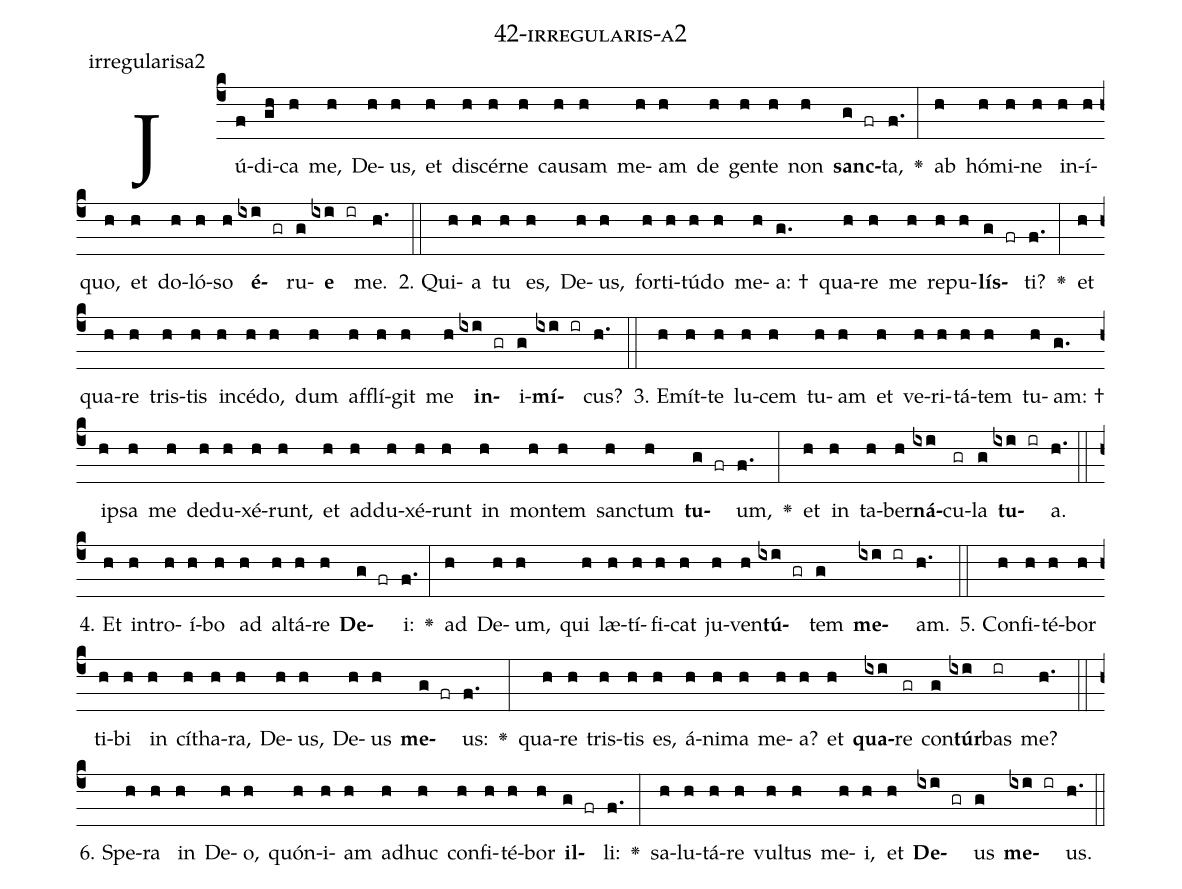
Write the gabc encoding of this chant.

name: 42-irregularis-a2;
annotation: irregularisa2;
%%
(c4)Jú(f)di(gh)ca(h) me,(h) De(h)us,(h) et(h) di(h)scér(h)ne(h) cau(h)sam(h) me(h)am(h) de(h) gen(h)te(h) non(h) <b>sanc</b>(g fr)ta,(f.) <v>\greheightstar</v>(:) ab(h) hó(h)mi(h)ne(h) in(h)í(h)quo,(h) et(h) do(h)ló(h)so(h) <b>é</b>(ixi gr)ru(g)<b>e</b>(ixi ir) me.(h.) (::)
2. Qui(h)a(h) tu(h) es,(h) De(h)us,(h) for(h)ti(h)tú(h)do(h) me(h)a: †(g.) qua(h)re(h) me(h) re(h)pu(h)<b>lís</b>(g fr)ti?(f.) <v>\greheightstar</v>(:) et(h) qua(h)re(h) tris(h)tis(h) in(h)cé(h)do,(h) dum(h) af(h)flí(h)git(h) me(h) <b>in</b>(ixi gr)i(g)<b>mí</b>(ixi ir)cus?(h.) (::)
3. E(h)mít(h)te(h) lu(h)cem(h) tu(h)am(h) et(h) ve(h)ri(h)tá(h)tem(h) tu(h)am: †(g.) ip(h)sa(h) me(h) de(h)du(h)xé(h)runt,(h) et(h) ad(h)du(h)xé(h)runt(h) in(h) mon(h)tem(h) sanc(h)tum(h) <b>tu</b>(g fr)um,(f.) <v>\greheightstar</v>(:) et(h) in(h) ta(h)ber(h)<b>ná</b>(ixi)cu(gr)la(g) <b>tu</b>(ixi ir)a.(h.) (::)
4. Et(h) in(h)tro(h)í(h)bo(h) ad(h) al(h)tá(h)re(h) <b>De</b>(g fr)i:(f.) <v>\greheightstar</v>(:) ad(h) De(h)um,(h) qui(h) læ(h)tí(h)fi(h)cat(h) ju(h)ven(h)<b>tú</b>(ixi gr)tem(g) <b>me</b>(ixi ir)am.(h.) (::)
5. Con(h)fi(h)té(h)bor(h) ti(h)bi(h) in(h) cí(h)tha(h)ra,(h) De(h)us,(h) De(h)us(h) <b>me</b>(g fr)us:(f.) <v>\greheightstar</v>(:) qua(h)re(h) tris(h)tis(h) es,(h) á(h)ni(h)ma(h) me(h)a?(h) et(h) <b>qua</b>(ixi)re(gr) con(g)<b>túr</b>(ixi)bas(ir) me?(h.) (::)
6. Spe(h)ra(h) in(h) De(h)o,(h) quón(h)i(h)am(h) ad(h)huc(h) con(h)fi(h)té(h)bor(h) <b>il</b>(g fr)li:(f.) <v>\greheightstar</v>(:) sa(h)lu(h)tá(h)re(h) vul(h)tus(h) me(h)i,(h) et(h) <b>De</b>(ixi gr)us(g) <b>me</b>(ixi ir)us.(h.) (::)
